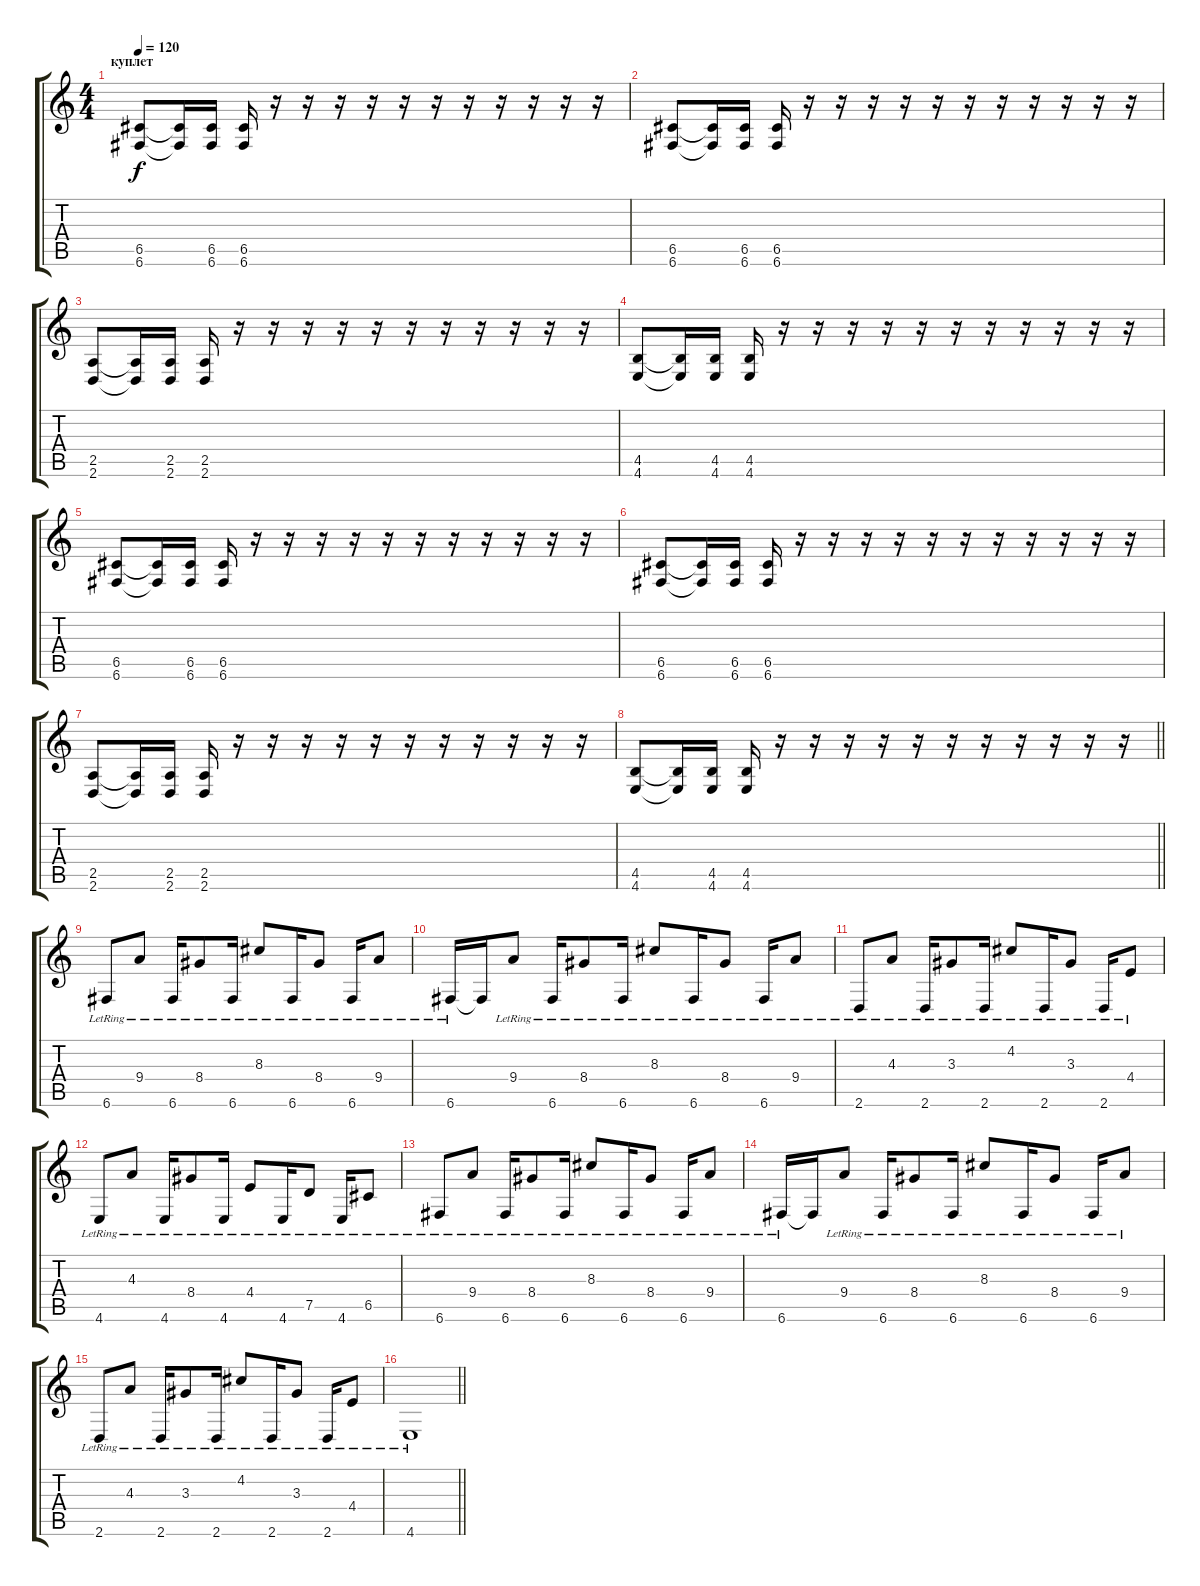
\track (" " " ") {instrument distortionguitar}
\staff {score tabs}
\tuning (D4 A3 F3 C3 G2 C2) {hide}
\ts (4 4)
\section ("" "куплет")
\tempo 120
\clef g2
\ks c
(6.5 6.6).8{dy f} (6.5{t} 6.6{t}).16 (6.5 6.6).16 (6.5 6.6).16 r.16 r.16 r.16 r.16 r.16 r.16 r.16 r.16 r.16 r.16 r.16 |
(6.5 6.6).8 (6.5{t} 6.6{t}).16 (6.5 6.6).16 (6.5 6.6).16 r.16 r.16 r.16 r.16 r.16 r.16 r.16 r.16 r.16 r.16 r.16 |
(2.5 2.6).8 (2.5{t} 2.6{t}).16 (2.5 2.6).16 (2.5 2.6).16 r.16 r.16 r.16 r.16 r.16 r.16 r.16 r.16 r.16 r.16 r.16 |
(4.5 4.6).8 (4.5{t} 4.6{t}).16 (4.5 4.6).16 (4.5 4.6).16 r.16 r.16 r.16 r.16 r.16 r.16 r.16 r.16 r.16 r.16 r.16 |
(6.5 6.6).8 (6.5{t} 6.6{t}).16 (6.5 6.6).16 (6.5 6.6).16 r.16 r.16 r.16 r.16 r.16 r.16 r.16 r.16 r.16 r.16 r.16 |
(6.5 6.6).8 (6.5{t} 6.6{t}).16 (6.5 6.6).16 (6.5 6.6).16 r.16 r.16 r.16 r.16 r.16 r.16 r.16 r.16 r.16 r.16 r.16 |
(2.5 2.6).8 (2.5{t} 2.6{t}).16 (2.5 2.6).16 (2.5 2.6).16 r.16 r.16 r.16 r.16 r.16 r.16 r.16 r.16 r.16 r.16 r.16 |
\barLineRight lightlight
(4.5 4.6).8 (4.5{t} 4.6{t}).16 (4.5 4.6).16 (4.5 4.6).16 r.16 r.16 r.16 r.16 r.16 r.16 r.16 r.16 r.16 r.16 r.16 |
\section ("" "")
6.6{lr}.8{balance 8 instrument electricguitarclean} 9.4{lr}.8 6.6{lr}.16 8.4{lr}.8 6.6{lr}.16 8.3{lr}.8 6.6{lr}.16 8.4{lr}.8 6.6{lr}.16 9.4{lr}.8 |
6.6{lr}.16{instrument electricguitarclean} 6.6{t}.16 9.4{lr}.8 6.6{lr}.16 8.4{lr}.8 6.6{lr}.16 8.3{lr}.8 6.6{lr}.16 8.4{lr}.8 6.6{lr}.16 9.4{lr}.8 |
2.6{lr}.8 4.3{lr}.8 2.6{lr}.16 3.3{lr}.8 2.6{lr}.16 4.2{lr}.8 2.6{lr}.16 3.3{lr}.8 2.6{lr}.16 4.4{lr}.8 |
4.6{lr}.8 4.3{lr}.8 4.6{lr}.16 8.4{lr}.8 4.6{lr}.16 4.4{lr}.8 4.6{lr}.16 7.5{lr}.8 4.6{lr}.16 6.5{lr}.8 |
6.6{lr}.8{balance 8 instrument electricguitarclean} 9.4{lr}.8 6.6{lr}.16 8.4{lr}.8 6.6{lr}.16 8.3{lr}.8 6.6{lr}.16 8.4{lr}.8 6.6{lr}.16 9.4{lr}.8 |
6.6{lr}.16{instrument electricguitarclean} 6.6{t}.16 9.4{lr}.8 6.6{lr}.16 8.4{lr}.8 6.6{lr}.16 8.3{lr}.8 6.6{lr}.16 8.4{lr}.8 6.6{lr}.16 9.4{lr}.8 |
2.6{lr}.8 4.3{lr}.8 2.6{lr}.16 3.3{lr}.8 2.6{lr}.16 4.2{lr}.8 2.6{lr}.16 3.3{lr}.8 2.6{lr}.16 4.4{lr}.8 |
\barLineRight lightlight
4.6{lr}.1
